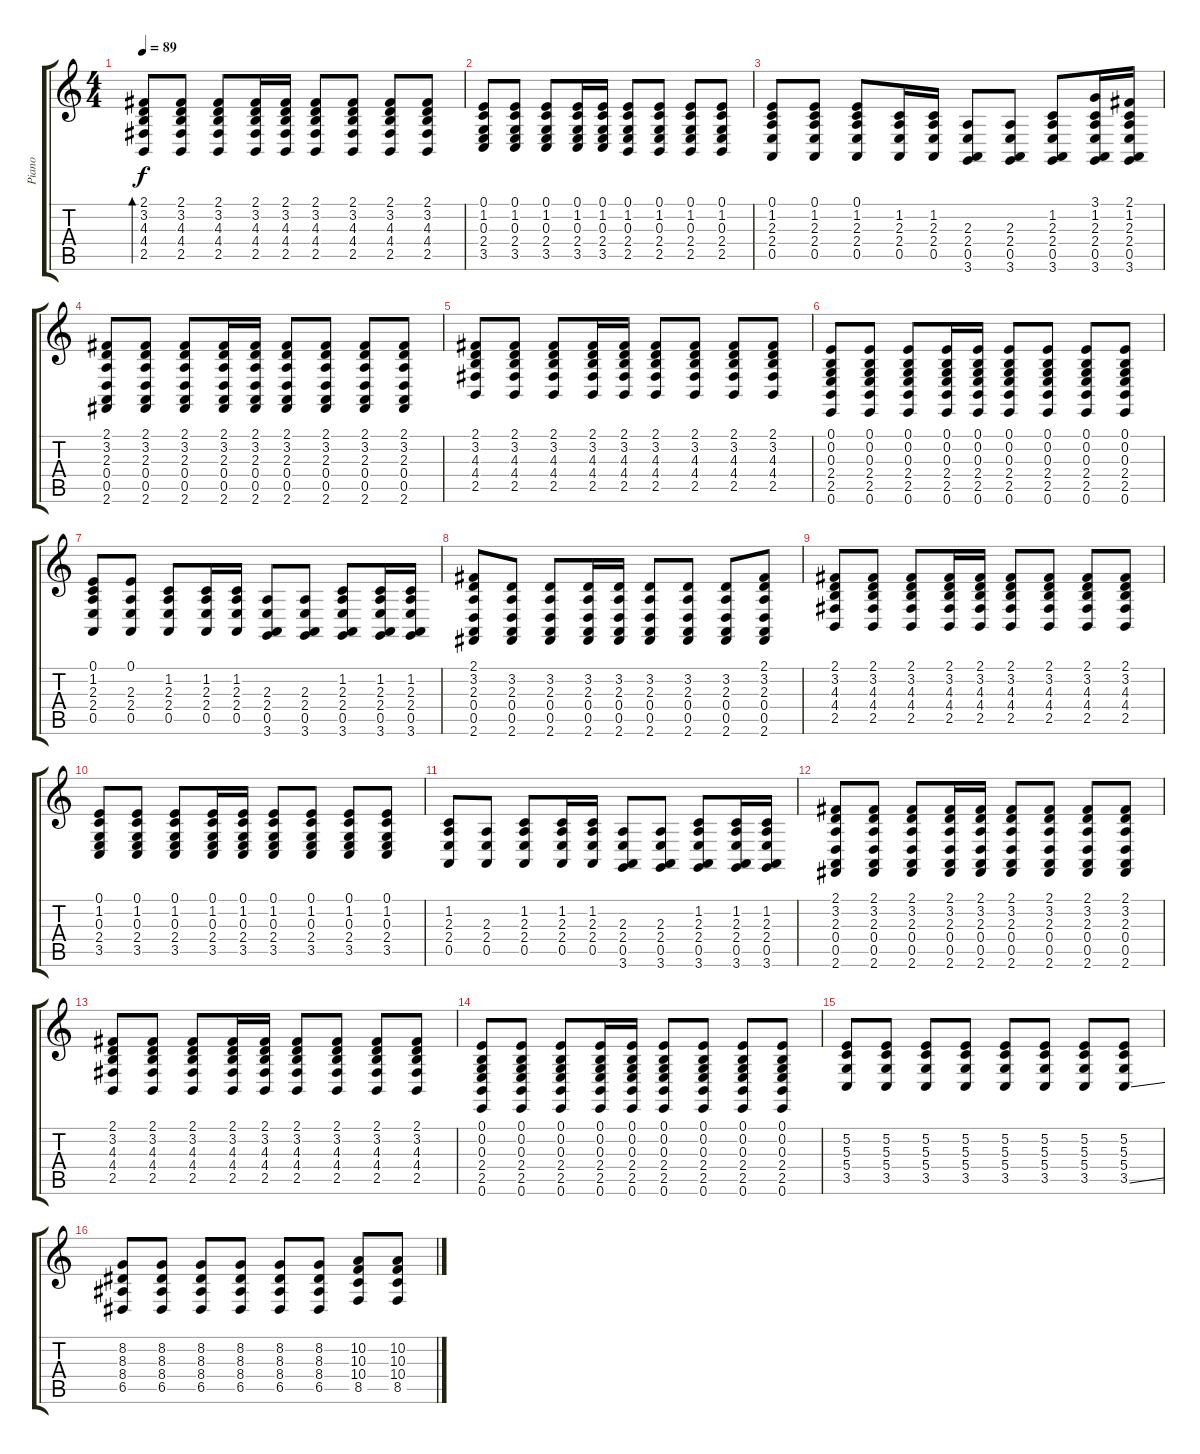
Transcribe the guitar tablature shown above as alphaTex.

\track ("Piano" "Piano") {instrument brightacousticpiano}
\staff {score tabs}
\tuning (E4 B3 G3 D3 A2 E2) {hide}
\ts (4 4)
\tempo 89
\clef g2
\ks c
(2.1 3.2 4.3 4.4 2.5).8{bd 60 dy f} (2.1 3.2 4.3 4.4 2.5).8 (2.1 3.2 4.3 4.4 2.5).8 (2.1 3.2 4.3 4.4 2.5).16 (2.1 3.2 4.3 4.4 2.5).16 (2.1 3.2 4.3 4.4 2.5).8 (2.1 3.2 4.3 4.4 2.5).8 (2.1 3.2 4.3 4.4 2.5).8 (2.1 3.2 4.3 4.4 2.5).8 |
(0.1 1.2 0.3 2.4 3.5).8 (0.1 1.2 0.3 2.4 3.5).8 (0.1 1.2 0.3 2.4 3.5).8 (0.1 1.2 0.3 2.4 3.5).16 (0.1 1.2 0.3 2.4 3.5).16 (0.1 1.2 0.3 2.4 2.5).8 (0.1 1.2 0.3 2.4 2.5).8 (0.1 1.2 0.3 2.4 2.5).8 (0.1 1.2 0.3 2.4 2.5).8 |
(0.1 1.2 2.3 2.4 0.5).8 (0.1 1.2 2.3 2.4 0.5).8 (0.1 1.2 2.3 2.4 0.5).8 (1.2 2.3 2.4 0.5).16 (1.2 2.3 2.4 0.5).16 (2.3 2.4 0.5 3.6).8 (2.3 2.4 0.5 3.6).8 (1.2 2.3 2.4 0.5 3.6).8 (3.1 1.2 2.3 2.4 0.5 3.6).16 (2.1 1.2 2.3 2.4 0.5 3.6).16 |
(2.1 3.2 2.3 0.4 0.5 2.6).8 (2.1 3.2 2.3 0.4 0.5 2.6).8 (2.1 3.2 2.3 0.4 0.5 2.6).8 (2.1 3.2 2.3 0.4 0.5 2.6).16 (2.1 3.2 2.3 0.4 0.5 2.6).16 (2.1 3.2 2.3 0.4 0.5 2.6).8 (2.1 3.2 2.3 0.4 0.5 2.6).8 (2.1 3.2 2.3 0.4 0.5 2.6).8 (2.1 3.2 2.3 0.4 0.5 2.6).8 |
(2.1 3.2 4.3 4.4 2.5).8 (2.1 3.2 4.3 4.4 2.5).8 (2.1 3.2 4.3 4.4 2.5).8 (2.1 3.2 4.3 4.4 2.5).16 (2.1 3.2 4.3 4.4 2.5).16 (2.1 3.2 4.3 4.4 2.5).8 (2.1 3.2 4.3 4.4 2.5).8 (2.1 3.2 4.3 4.4 2.5).8 (2.1 3.2 4.3 4.4 2.5).8 |
(0.1 0.2 0.3 2.4 2.5 0.6).8 (0.1 0.2 0.3 2.4 2.5 0.6).8 (0.1 0.2 0.3 2.4 2.5 0.6).8 (0.1 0.2 0.3 2.4 2.5 0.6).16 (0.1 0.2 0.3 2.4 2.5 0.6).16 (0.1 0.2 0.3 2.4 2.5 0.6).8 (0.1 0.2 0.3 2.4 2.5 0.6).8 (0.1 0.2 0.3 2.4 2.5 0.6).8 (0.1 0.2 0.3 2.4 2.5 0.6).8 |
(0.1 1.2 2.3 2.4 0.5).8 (0.1 2.3 2.4 0.5).8 (1.2 2.3 2.4 0.5).8 (1.2 2.3 2.4 0.5).16 (1.2 2.3 2.4 0.5).16 (2.3 2.4 0.5 3.6).8 (2.3 2.4 0.5 3.6).8 (1.2 2.3 2.4 0.5 3.6).8 (1.2 2.3 2.4 0.5 3.6).16 (1.2 2.3 2.4 0.5 3.6).16 |
(2.1 3.2 2.3 0.4 0.5 2.6).8 (3.2 2.3 0.4 0.5 2.6).8 (3.2 2.3 0.4 0.5 2.6).8 (3.2 2.3 0.4 0.5 2.6).16 (3.2 2.3 0.4 0.5 2.6).16 (3.2 2.3 0.4 0.5 2.6).8 (3.2 2.3 0.4 0.5 2.6).8 (3.2 2.3 0.4 0.5 2.6).8 (2.1 3.2 2.3 0.4 0.5 2.6).8 |
(2.1 3.2 4.3 4.4 2.5).8 (2.1 3.2 4.3 4.4 2.5).8 (2.1 3.2 4.3 4.4 2.5).8 (2.1 3.2 4.3 4.4 2.5).16 (2.1 3.2 4.3 4.4 2.5).16 (2.1 3.2 4.3 4.4 2.5).8 (2.1 3.2 4.3 4.4 2.5).8 (2.1 3.2 4.3 4.4 2.5).8 (2.1 3.2 4.3 4.4 2.5).8 |
(0.1 1.2 0.3 2.4 3.5).8 (0.1 1.2 0.3 2.4 3.5).8 (0.1 1.2 0.3 2.4 3.5).8 (0.1 1.2 0.3 2.4 3.5).16 (0.1 1.2 0.3 2.4 3.5).16 (0.1 1.2 0.3 2.4 3.5).8 (0.1 1.2 0.3 2.4 3.5).8 (0.1 1.2 0.3 2.4 3.5).8 (0.1 1.2 0.3 2.4 3.5).8 |
(1.2 2.3 2.4 0.5).8 (2.3 2.4 0.5).8 (1.2 2.3 2.4 0.5).8 (1.2 2.3 2.4 0.5).16 (1.2 2.3 2.4 0.5).16 (2.3 2.4 0.5 3.6).8 (2.3 2.4 0.5 3.6).8 (1.2 2.3 2.4 0.5 3.6).8 (1.2 2.3 2.4 0.5 3.6).16 (1.2 2.3 2.4 0.5 3.6).16 |
(2.1 3.2 2.3 0.4 0.5 2.6).8 (2.1 3.2 2.3 0.4 0.5 2.6).8 (2.1 3.2 2.3 0.4 0.5 2.6).8 (2.1 3.2 2.3 0.4 0.5 2.6).16 (2.1 3.2 2.3 0.4 0.5 2.6).16 (2.1 3.2 2.3 0.4 0.5 2.6).8 (2.1 3.2 2.3 0.4 0.5 2.6).8 (2.1 3.2 2.3 0.4 0.5 2.6).8 (2.1 3.2 2.3 0.4 0.5 2.6).8 |
(2.1 3.2 4.3 4.4 2.5).8 (2.1 3.2 4.3 4.4 2.5).8 (2.1 3.2 4.3 4.4 2.5).8 (2.1 3.2 4.3 4.4 2.5).16 (2.1 3.2 4.3 4.4 2.5).16 (2.1 3.2 4.3 4.4 2.5).8 (2.1 3.2 4.3 4.4 2.5).8 (2.1 3.2 4.3 4.4 2.5).8 (2.1 3.2 4.3 4.4 2.5).8 |
(0.1 0.2 0.3 2.4 2.5 0.6).8 (0.1 0.2 0.3 2.4 2.5 0.6).8 (0.1 0.2 0.3 2.4 2.5 0.6).8 (0.1 0.2 0.3 2.4 2.5 0.6).16 (0.1 0.2 0.3 2.4 2.5 0.6).16 (0.1 0.2 0.3 2.4 2.5 0.6).8 (0.1 0.2 0.3 2.4 2.5 0.6).8 (0.1 0.2 0.3 2.4 2.5 0.6).8 (0.1 0.2 0.3 2.4 2.5 0.6).8 |
(5.2 5.3 5.4 3.5).8 (5.2 5.3 5.4 3.5).8 (5.2 5.3 5.4 3.5).8 (5.2 5.3 5.4 3.5).8 (5.2 5.3 5.4 3.5).8 (5.2 5.3 5.4 3.5).8 (5.2 5.3 5.4 3.5).8 (5.2 5.3 5.4 3.5{ss}).8 |
(8.2 8.3 8.4 6.5).8 (8.2 8.3 8.4 6.5).8 (8.2 8.3 8.4 6.5).8 (8.2 8.3 8.4 6.5).8 (8.2 8.3 8.4 6.5).8 (8.2 8.3 8.4 6.5).8 (10.2 10.3 10.4 8.5).8 (10.2 10.3 10.4 8.5).8
